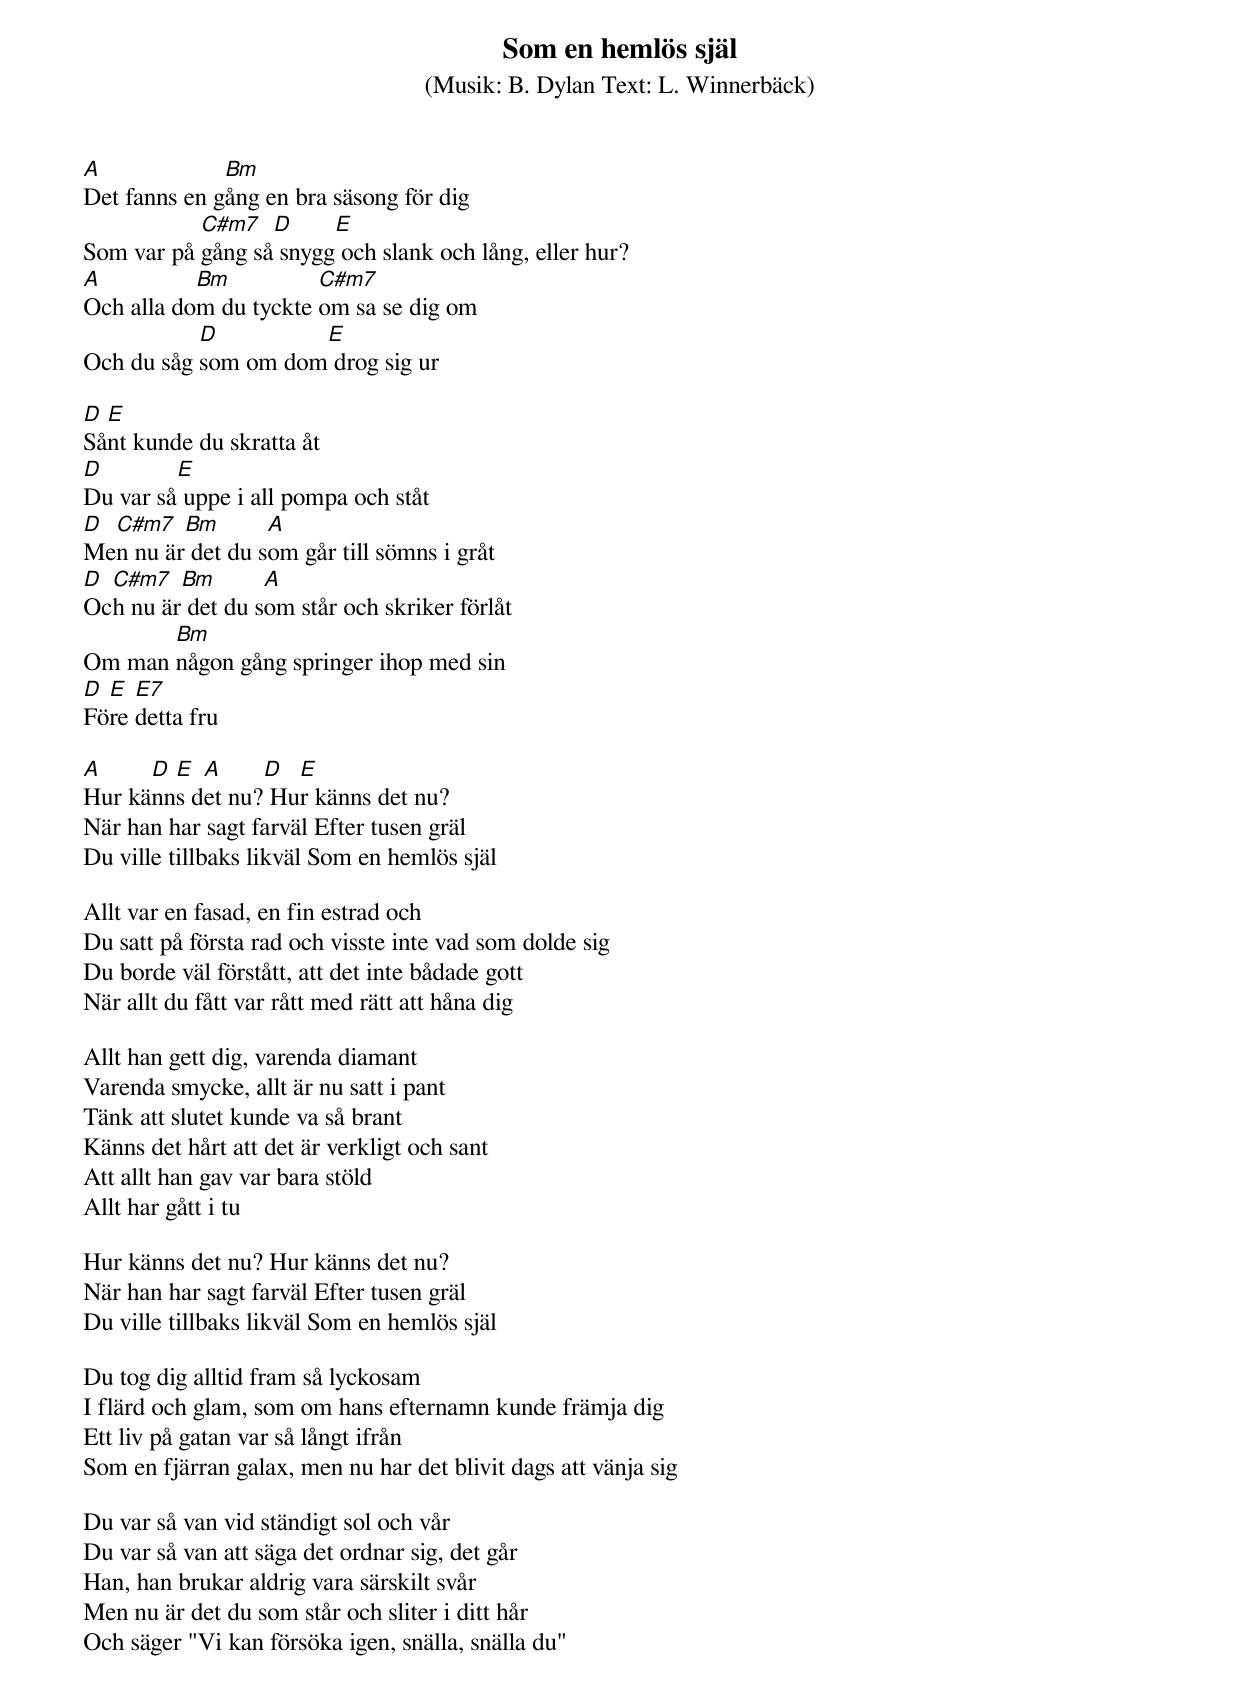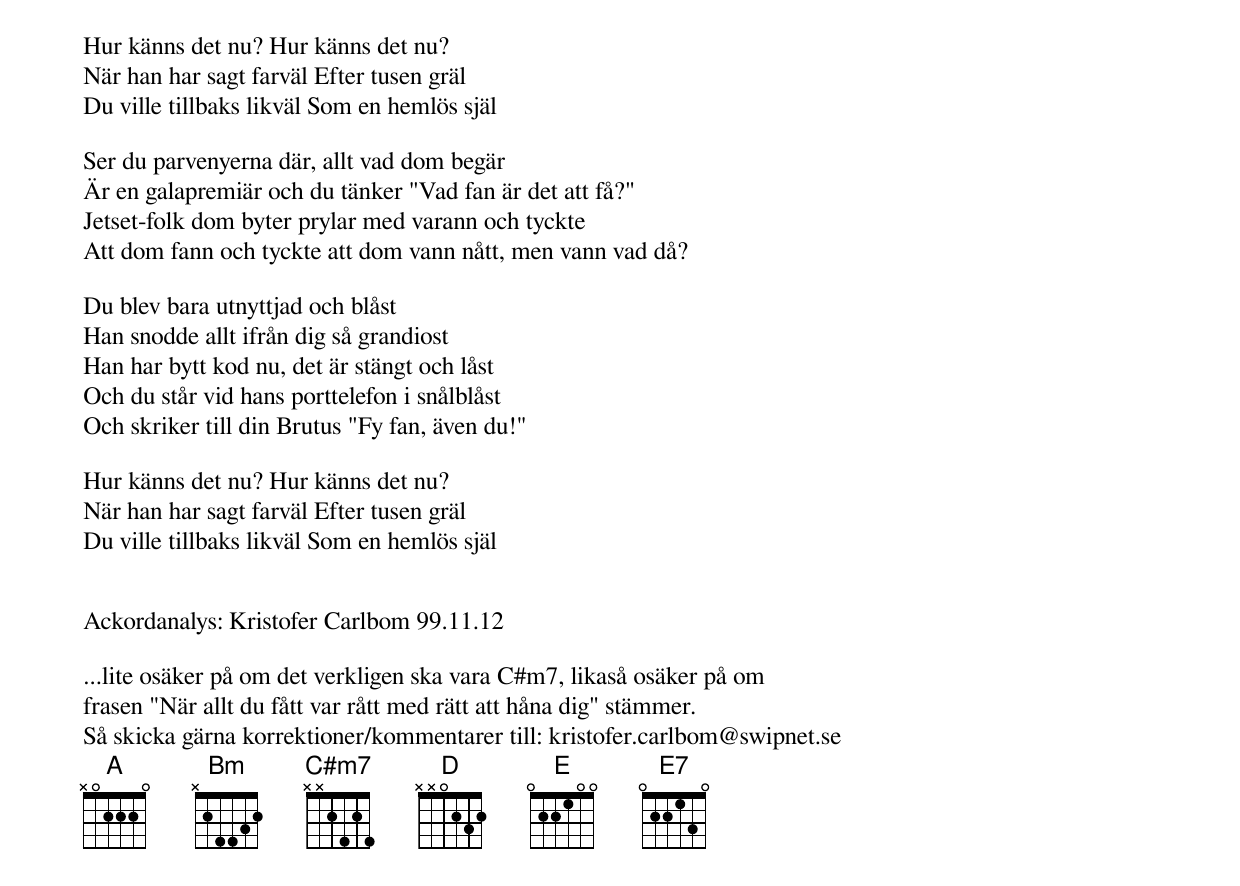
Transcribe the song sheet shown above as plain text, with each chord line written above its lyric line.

Som en hemlös själ
(Musik: B. Dylan Text: L. Winnerbäck)

A             Bm
Det fanns en gång en bra säsong för dig
           C#m7   D     E
Som var på gång så snygg och slank och lång, eller hur?
A          Bm          C#m7
Och alla dom du tyckte om sa se dig om
           D         E
Och du såg som om dom drog sig ur

D E
Sånt kunde du skratta åt
D        E
Du var så uppe i all pompa och ståt
D C#m7   Bm       A
Men nu är det du som går till sömns i gråt
D C#m7   Bm       A
Och nu är det du som står och skriker förlåt
       Bm
Om man någon gång springer ihop med sin
D E  E7
Före detta fru

A     D E  A     D  E
Hur känns det nu? Hur känns det nu?
När han har sagt farväl Efter tusen gräl
Du ville tillbaks likväl Som en hemlös själ

Allt var en fasad, en fin estrad och
Du satt på första rad och visste inte vad som dolde sig
Du borde väl förstått, att det inte bådade gott
När allt du fått var rått med rätt att håna dig

Allt han gett dig, varenda diamant
Varenda smycke, allt är nu satt i pant
Tänk att slutet kunde va så brant
Känns det hårt att det är verkligt och sant
Att allt han gav var bara stöld
Allt har gått i tu

Hur känns det nu? Hur känns det nu?
När han har sagt farväl Efter tusen gräl
Du ville tillbaks likväl Som en hemlös själ

Du tog dig alltid fram så lyckosam
I flärd och glam, som om hans efternamn kunde främja dig
Ett liv på gatan var så långt ifrån
Som en fjärran galax, men nu har det blivit dags att vänja sig

Du var så van vid ständigt sol och vår
Du var så van att säga det ordnar sig, det går
Han, han brukar aldrig vara särskilt svår
Men nu är det du som står och sliter i ditt hår
Och säger "Vi kan försöka igen, snälla, snälla du"

Hur känns det nu? Hur känns det nu?
När han har sagt farväl Efter tusen gräl
Du ville tillbaks likväl Som en hemlös själ

Ser du parvenyerna där, allt vad dom begär
Är en galapremiär och du tänker "Vad fan är det att få?"
Jetset-folk dom byter prylar med varann och tyckte
Att dom fann och tyckte att dom vann nått, men vann vad då?

Du blev bara utnyttjad och blåst
Han snodde allt ifrån dig så grandiost
Han har bytt kod nu, det är stängt och låst
Och du står vid hans porttelefon i snålblåst
Och skriker till din Brutus "Fy fan, även du!"

Hur känns det nu? Hur känns det nu?
När han har sagt farväl Efter tusen gräl
Du ville tillbaks likväl Som en hemlös själ


Ackordanalys: Kristofer Carlbom 99.11.12

...lite osäker på om det verkligen ska vara C#m7, likaså osäker på om
frasen "När allt du fått var rått med rätt att håna dig" stämmer.
Så skicka gärna korrektioner/kommentarer till: kristofer.carlbom@swipnet.se
